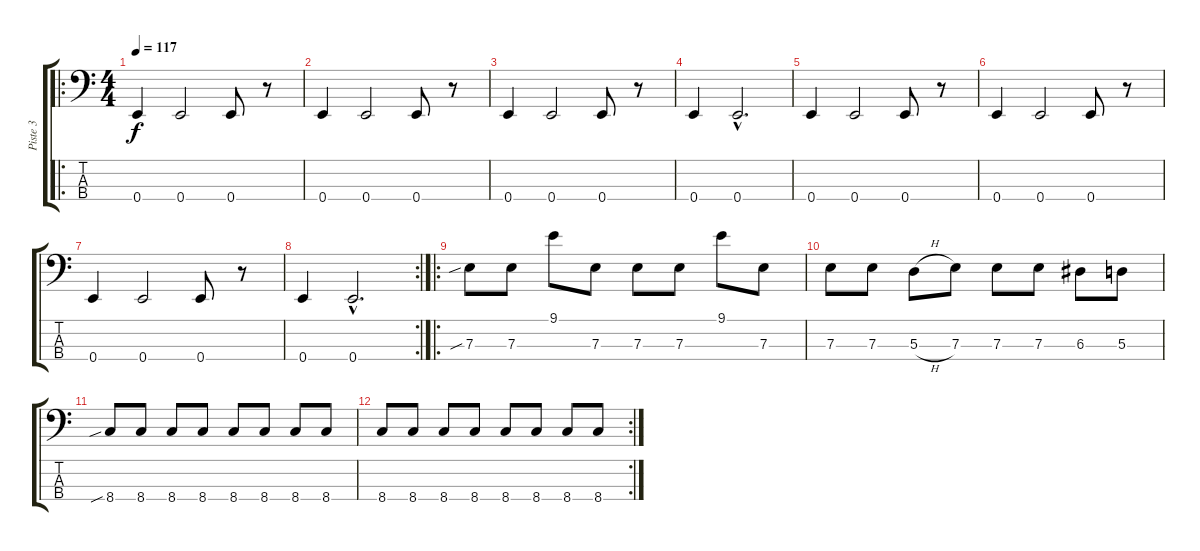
\track ("Piste 3" "Piste 3") {instrument electricbassfinger}
\staff {score tabs}
\tuning (G2 D2 A1 E1) {hide}
\ro
\ts (4 4)
\tempo 117
\clef f4
\ks c
0.4.4{dy f instrument electricbassfinger} 0.4.2 0.4.8 r.8 |
0.4.4 0.4.2 0.4.8 r.8 |
0.4.4 0.4.2 0.4.8 r.8 |
0.4.4 0.4{hac}.2{d} |
0.4.4 0.4.2 0.4.8 r.8 |
0.4.4 0.4.2 0.4.8 r.8 |
0.4.4 0.4.2 0.4.8 r.8 |
\rc 2
0.4.4 0.4{hac}.2{d} |
\ro
7.3{sib}.8 7.3.8 9.1.8 7.3.8 7.3.8 7.3.8 9.1.8 7.3.8 |
7.3.8 7.3.8 5.3{h}.8 7.3.8 7.3.8 7.3.8 6.3.8 5.3.8 |
8.4{sib}.8 8.4.8 8.4.8 8.4.8 8.4.8 8.4.8 8.4.8 8.4.8 |
\rc 2
8.4.8 8.4.8 8.4.8 8.4.8 8.4.8 8.4.8 8.4.8 8.4.8
